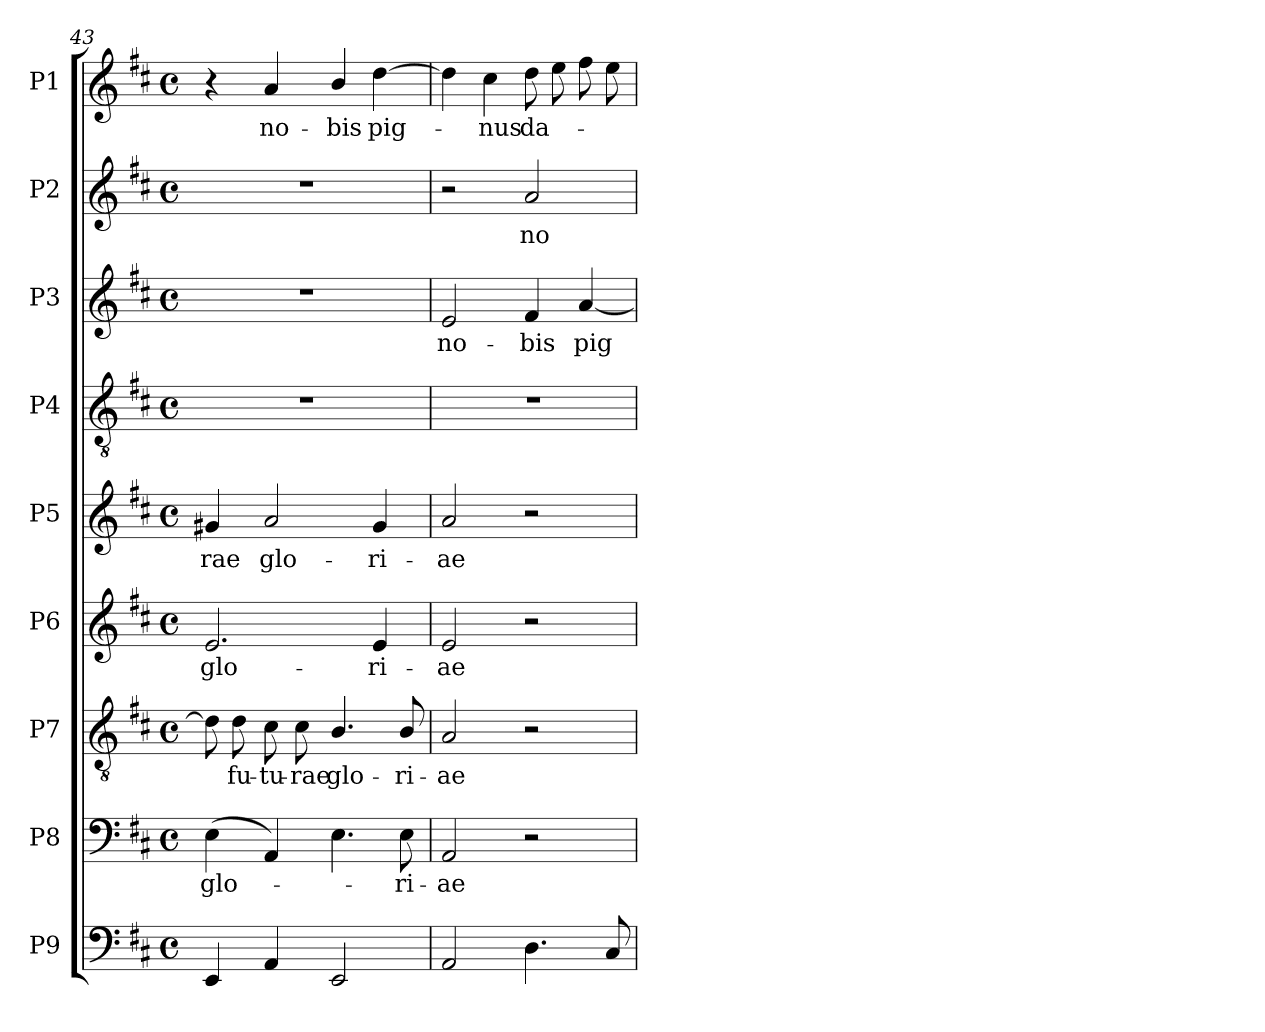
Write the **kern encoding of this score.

**kern	**kern	**text	**kern	**text	**kern	**text	**kern	**text	**kern	**kern	**text	**kern	**text	**kern	**text
*part9	*part8	*part8	*part7	*part7	*part6	*part6	*part5	*part5	*part4	*part3	*part3	*part2	*part2	*part1	*part1
*staff9	*staff8	*staff8	*staff7	*staff7	*staff6	*staff6	*staff5	*staff5	*staff4	*staff3	*staff3	*staff2	*staff2	*staff1	*staff1
*I"P9	*I"P8	*	*I"P7	*	*I"P6	*	*I"P5	*	*I"P4	*I"P3	*	*I"P2	*	*I"P1	*
*clefF4	*clefF4	*	*clefGv2	*	*clefG2	*	*clefG2	*	*clefGv2	*clefG2	*	*clefG2	*	*clefG2	*
*	*	*	*ITrd7c12	*	*	*	*	*	*ITrd7c12	*	*	*	*	*	*
*k[f#c#]	*k[f#c#]	*	*k[f#c#]	*	*k[f#c#]	*	*k[f#c#]	*	*k[f#c#]	*k[f#c#]	*	*k[f#c#]	*	*k[f#c#]	*
*D:	*D:	*	*D:	*	*D:	*	*D:	*	*D:	*D:	*	*D:	*	*D:	*
*M4/4	*M4/4	*	*M4/4	*	*M4/4	*	*M4/4	*	*M4/4	*M4/4	*	*M4/4	*	*M4/4	*
*met(c)	*met(c)	*	*met(c)	*	*met(c)	*	*met(c)	*	*met(c)	*met(c)	*	*met(c)	*	*met(c)	*
=43	=43	=43	=43	=43	=43	=43	=43	=43	=43	=43	=43	=43	=43	=43	=43
!	!	!LO:LY:b:color=#000000	!	!	!	!	!	!	!	!	!	!	!	!	!
!	!	!	!	!	!	!LO:LY:b:color=#000000	!	!	!	!	!	!	!	!	!
!	!	!	!	!	!	!	!	!LO:LY:b:color=#000000	!	!	!	!	!	!	!
4EEi/	(4Ei\	glo-	8Di\]	.	2.ei/	glo-	4g#Xi/	-rae	1r	1r	.	1r	.	4r	.
!	!	!	!	!LO:LY:b:color=#000000	!	!	!	!	!	!	!	!	!	!	!
.	.	.	8Di\	fu-	.	.	.	.	.	.	.	.	.	.	.
!	!	!	!	!LO:LY:b:color=#000000	!	!	!	!	!	!	!	!	!	!	!
!	!	!	!	!	!	!	!	!LO:LY:b:color=#000000	!	!	!	!	!	!	!
!	!	!	!	!	!	!	!	!	!	!	!	!	!	!	!LO:LY:b:color=#000000
4AAi/	4AAi/)	.	8C#i\	-tu-	.	.	2ai/	glo-	.	.	.	.	.	4ai/	no-
!	!	!	!	!LO:LY:b:color=#000000	!	!	!	!	!	!	!	!	!	!	!
.	.	.	8C#i\	-rae	.	.	.	.	.	.	.	.	.	.	.
!	!	!	!	!LO:LY:b:color=#000000	!	!	!	!	!	!	!	!	!	!	!
!	!	!	!	!	!	!	!	!	!	!	!	!	!	!	!LO:LY:b:color=#000000
2EEi/	4.Ei\	.	4.BBi/	glo-	.	.	.	.	.	.	.	.	.	4bi/	-bis
!	!	!	!	!	!	!LO:LY:b:color=#000000	!	!	!	!	!	!	!	!	!
!	!	!	!	!	!	!	!	!LO:LY:b:color=#000000	!	!	!	!	!	!	!
!	!	!	!	!	!	!	!	!	!	!	!	!	!	!	!LO:LY:b:color=#000000
.	.	.	.	.	4ei/	-ri-	4g#i/	-ri-	.	.	.	.	.	[4ddi\	pig-
!	!	!LO:LY:b:color=#000000	!	!	!	!	!	!	!	!	!	!	!	!	!
!	!	!	!	!LO:LY:b:color=#000000	!	!	!	!	!	!	!	!	!	!	!
.	8Ei\	-ri-	8BBi/	-ri-	.	.	.	.	.	.	.	.	.	.	.
=44	=44	=44	=44	=44	=44	=44	=44	=44	=44	=44	=44	=44	=44	=44	=44
!	!	!LO:LY:b:color=#000000	!	!	!	!	!	!	!	!	!	!	!	!	!
!	!	!	!	!LO:LY:b:color=#000000	!	!	!	!	!	!	!	!	!	!	!
!	!	!	!	!	!	!LO:LY:b:color=#000000	!	!	!	!	!	!	!	!	!
!	!	!	!	!	!	!	!	!LO:LY:b:color=#000000	!	!	!	!	!	!	!
!	!	!	!	!	!	!	!	!	!	!	!LO:LY:b:color=#000000	!	!	!	!
2AAi/	2AAi/	-ae	2AAi/	-ae	2ei/	-ae	2ai/	-ae	1r	2ei/	no-	2r	.	4ddi\]	.
!	!	!	!	!	!	!	!	!	!	!	!	!	!	!	!LO:LY:b:color=#000000
.	.	.	.	.	.	.	.	.	.	.	.	.	.	4cc#i\	-nus
!	!	!	!	!	!	!	!	!	!	!	!LO:LY:b:color=#000000	!	!	!	!
!	!	!	!	!	!	!	!	!	!	!	!	!	!LO:LY:b:color=#000000	!	!
!	!	!	!	!	!	!	!	!	!	!	!	!	!	!	!LO:LY:b:color=#000000
4.Di\	2r	.	2r	.	2r	.	2r	.	.	4f#i/	-bis	2ai/	no-	8ddi\	da-
.	.	.	.	.	.	.	.	.	.	.	.	.	.	8eei\	.
!	!	!	!	!	!	!	!	!	!	!	!LO:LY:b:color=#000000	!	!	!	!
.	.	.	.	.	.	.	.	.	.	[4ai/	pig-	.	.	8ff#i\	.
8C#i/	.	.	.	.	.	.	.	.	.	.	.	.	.	8eei\	.
=	=	=	=	=	=	=	=	=	=	=	=	=	=	=	=
*-	*-	*-	*-	*-	*-	*-	*-	*-	*-	*-	*-	*-	*-	*-	*-
